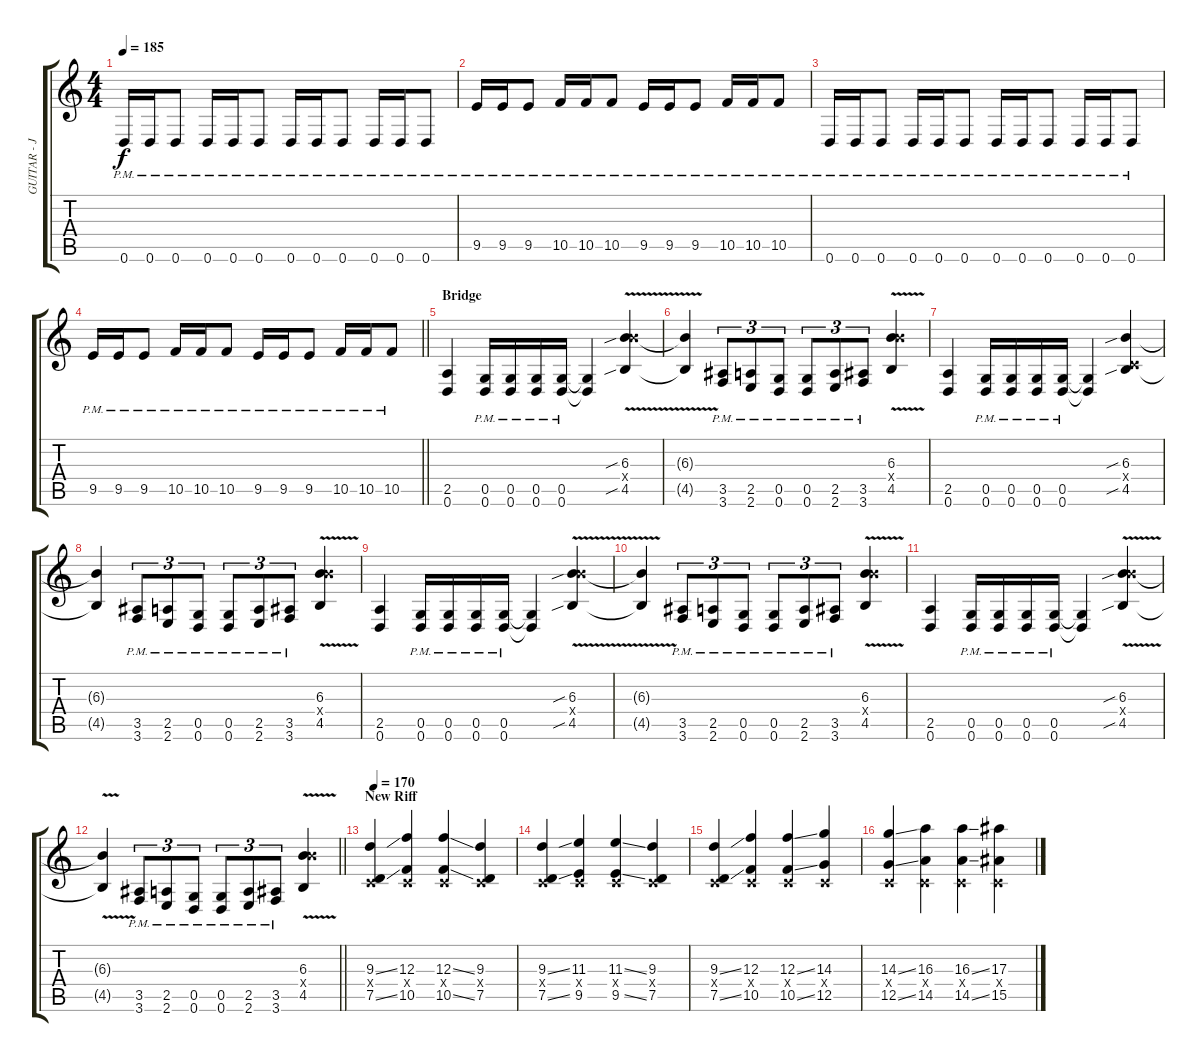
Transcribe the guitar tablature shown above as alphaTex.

\track ("GUITAR - Joe Duplantier" "GUITAR - J") {instrument distortionguitar}
\staff {score tabs}
\tuning (D4 A3 F3 C3 G2 D2) {hide}
\ts (4 4)
\tempo 185
\clef g2
\ks c
0.6{pm}.16{dy f} 0.6{pm}.16 0.6{pm}.8 0.6{pm}.16 0.6{pm}.16 0.6{pm}.8 0.6{pm}.16 0.6{pm}.16 0.6{pm}.8 0.6{pm}.16 0.6{pm}.16 0.6{pm}.8 |
9.5{pm}.16 9.5{pm}.16 9.5{pm}.8 10.5{pm}.16 10.5{pm}.16 10.5{pm}.8 9.5{pm}.16 9.5{pm}.16 9.5{pm}.8 10.5{pm}.16 10.5{pm}.16 10.5{pm}.8 |
0.6{pm}.16 0.6{pm}.16 0.6{pm}.8 0.6{pm}.16 0.6{pm}.16 0.6{pm}.8 0.6{pm}.16 0.6{pm}.16 0.6{pm}.8 0.6{pm}.16 0.6{pm}.16 0.6{pm}.8 |
\barLineRight lightlight
9.5{pm}.16 9.5{pm}.16 9.5{pm}.8 10.5{pm}.16 10.5{pm}.16 10.5{pm}.8 9.5{pm}.16 9.5{pm}.16 9.5{pm}.8 10.5{pm}.16 10.5{pm}.16 10.5{pm}.8 |
\section ("" "Bridge")
(2.5 0.6).4 (0.5{pm} 0.6{pm}).16 (0.5{pm} 0.6{pm}).16 (0.5{pm} 0.6{pm}).16 (0.5{pm} 0.6{pm}).16 (0.5{t} 0.6{t}).4 (6.3{v sib} 11.4{x} 4.5{v sib}).4 |
(6.3{t} 4.5{t}).4 (3.5{pm} 3.6{pm}).8{tu (3 2)} (2.5{pm} 2.6{pm}).8{tu (3 2)} (0.5{pm} 0.6{pm}).8{tu (3 2)} (0.5{pm} 0.6{pm}).8{tu (3 2)} (2.5{pm} 2.6{pm}).8{tu (3 2)} (3.5{pm} 3.6{pm}).8{tu (3 2)} (6.3{v} 11.4{x} 4.5{v}).4 |
(2.5 0.6).4 (0.5{pm} 0.6{pm}).16 (0.5{pm} 0.6{pm}).16 (0.5{pm} 0.6{pm}).16 (0.5{pm} 0.6{pm}).16 (0.5{t} 0.6{t}).4 (6.3{sib} 0.4{x} 4.5{sib}).4 |
(6.3{t} 4.5{t}).4 (3.5{pm} 3.6{pm}).8{tu (3 2)} (2.5{pm} 2.6{pm}).8{tu (3 2)} (0.5{pm} 0.6{pm}).8{tu (3 2)} (0.5{pm} 0.6{pm}).8{tu (3 2)} (2.5{pm} 2.6{pm}).8{tu (3 2)} (3.5{pm} 3.6{pm}).8{tu (3 2)} (6.3{v} 11.4{x} 4.5{v}).4 |
(2.5 0.6).4 (0.5{pm} 0.6{pm}).16 (0.5{pm} 0.6{pm}).16 (0.5{pm} 0.6{pm}).16 (0.5{pm} 0.6{pm}).16 (0.5{t} 0.6{t}).4 (6.3{v sib} 11.4{x} 4.5{v sib}).4 |
(6.3{t} 4.5{t}).4 (3.5{pm} 3.6{pm}).8{tu (3 2)} (2.5{pm} 2.6{pm}).8{tu (3 2)} (0.5{pm} 0.6{pm}).8{tu (3 2)} (0.5{pm} 0.6{pm}).8{tu (3 2)} (2.5{pm} 2.6{pm}).8{tu (3 2)} (3.5{pm} 3.6{pm}).8{tu (3 2)} (6.3{v} 11.4{x} 4.5{v}).4 |
(2.5 0.6).4 (0.5{pm} 0.6{pm}).16 (0.5{pm} 0.6{pm}).16 (0.5{pm} 0.6{pm}).16 (0.5{pm} 0.6{pm}).16 (0.5{t} 0.6{t}).4 (6.3{v sib} 11.4{x} 4.5{v sib}).4 |
\barLineRight lightlight
(6.3{t} 4.5{t}).4 (3.5{pm} 3.6{pm}).8{tu (3 2)} (2.5{pm} 2.6{pm}).8{tu (3 2)} (0.5{pm} 0.6{pm}).8{tu (3 2)} (0.5{pm} 0.6{pm}).8{tu (3 2)} (2.5{pm} 2.6{pm}).8{tu (3 2)} (3.5{pm} 3.6{pm}).8{tu (3 2)} (6.3{v} 11.4{x} 4.5{v}).4 |
\section ("" "New Riff")
\tempo 170
(9.3{ss} 0.4{x} 7.5{ss}).4 (12.3 0.4{x} 10.5).4 (12.3{ss} 0.4{x} 10.5{ss}).4 (9.3 0.4{x} 7.5).4 |
(9.3{ss} 0.4{x} 7.5{ss}).4 (11.3 0.4{x} 9.5).4 (11.3{ss} 0.4{x} 9.5{ss}).4 (9.3 0.4{x} 7.5).4 |
(9.3{ss} 0.4{x} 7.5{ss}).4 (12.3 0.4{x} 10.5).4 (12.3{ss} 0.4{x} 10.5{ss}).4 (14.3 0.4{x} 12.5).4 |
(14.3{ss} 0.4{x} 12.5{ss}).4 (16.3 0.4{x} 14.5).4 (16.3{ss} 0.4{x} 14.5{ss}).4 (17.3 0.4{x} 15.5).4
